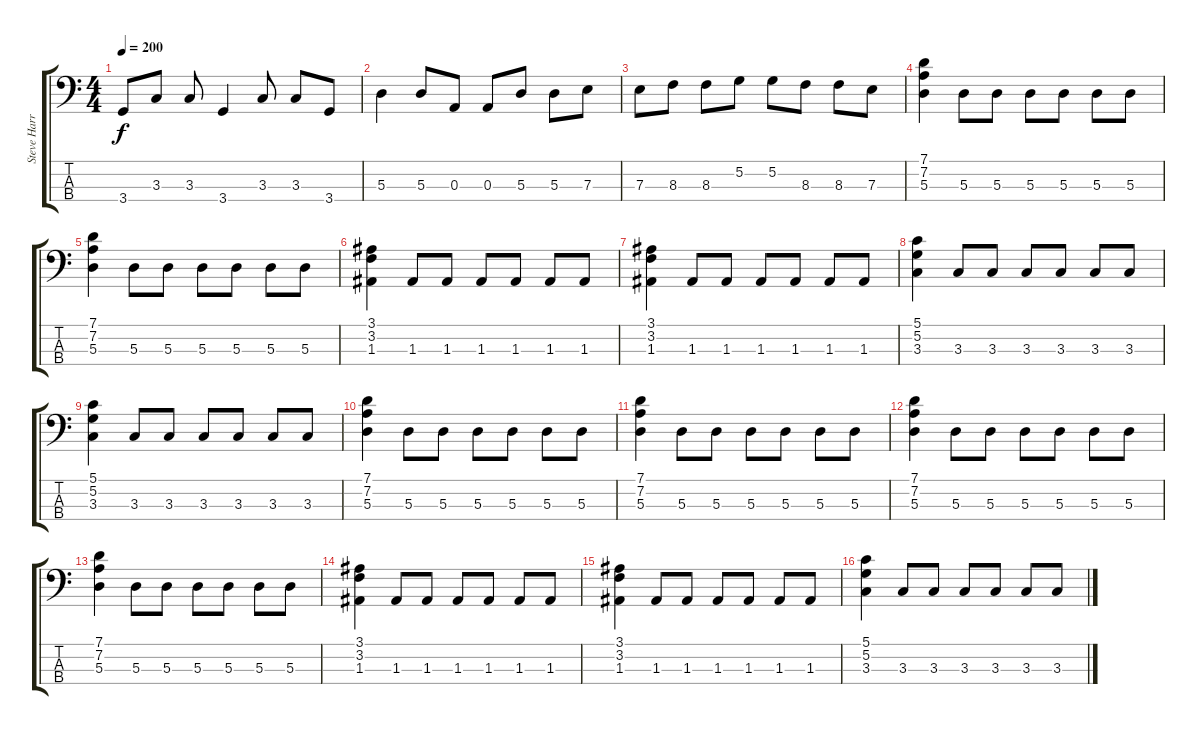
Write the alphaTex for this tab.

\track ("Steve Harris" "Steve Harr") {instrument slapbass2}
\staff {score tabs}
\tuning (G2 D2 A1 E1) {hide}
\ts (4 4)
\tempo 200
\clef f4
\ks c
3.4.8{dy f} 3.3.8 3.3.8 3.4.4 3.3.8 3.3.8 3.4.8 |
5.3.4 5.3.8 0.3.8 0.3.8 5.3.8 5.3.8 7.3.8 |
7.3.8 8.3.8 8.3.8 5.2.8 5.2.8 8.3.8 8.3.8 7.3.8 |
(7.1 7.2 5.3).4 5.3.8 5.3.8 5.3.8 5.3.8 5.3.8 5.3.8 |
(7.1 7.2 5.3).4 5.3.8 5.3.8 5.3.8 5.3.8 5.3.8 5.3.8 |
(3.1 3.2 1.3).4 1.3.8 1.3.8 1.3.8 1.3.8 1.3.8 1.3.8 |
(3.1 3.2 1.3).4 1.3.8 1.3.8 1.3.8 1.3.8 1.3.8 1.3.8 |
(5.1 5.2 3.3).4 3.3.8 3.3.8 3.3.8 3.3.8 3.3.8 3.3.8 |
(5.1 5.2 3.3).4 3.3.8 3.3.8 3.3.8 3.3.8 3.3.8 3.3.8 |
(7.1 7.2 5.3).4 5.3.8 5.3.8 5.3.8 5.3.8 5.3.8 5.3.8 |
(7.1 7.2 5.3).4 5.3.8 5.3.8 5.3.8 5.3.8 5.3.8 5.3.8 |
(7.1 7.2 5.3).4 5.3.8 5.3.8 5.3.8 5.3.8 5.3.8 5.3.8 |
(7.1 7.2 5.3).4 5.3.8 5.3.8 5.3.8 5.3.8 5.3.8 5.3.8 |
(3.1 3.2 1.3).4 1.3.8 1.3.8 1.3.8 1.3.8 1.3.8 1.3.8 |
(3.1 3.2 1.3).4 1.3.8 1.3.8 1.3.8 1.3.8 1.3.8 1.3.8 |
(5.1 5.2 3.3).4 3.3.8 3.3.8 3.3.8 3.3.8 3.3.8 3.3.8
